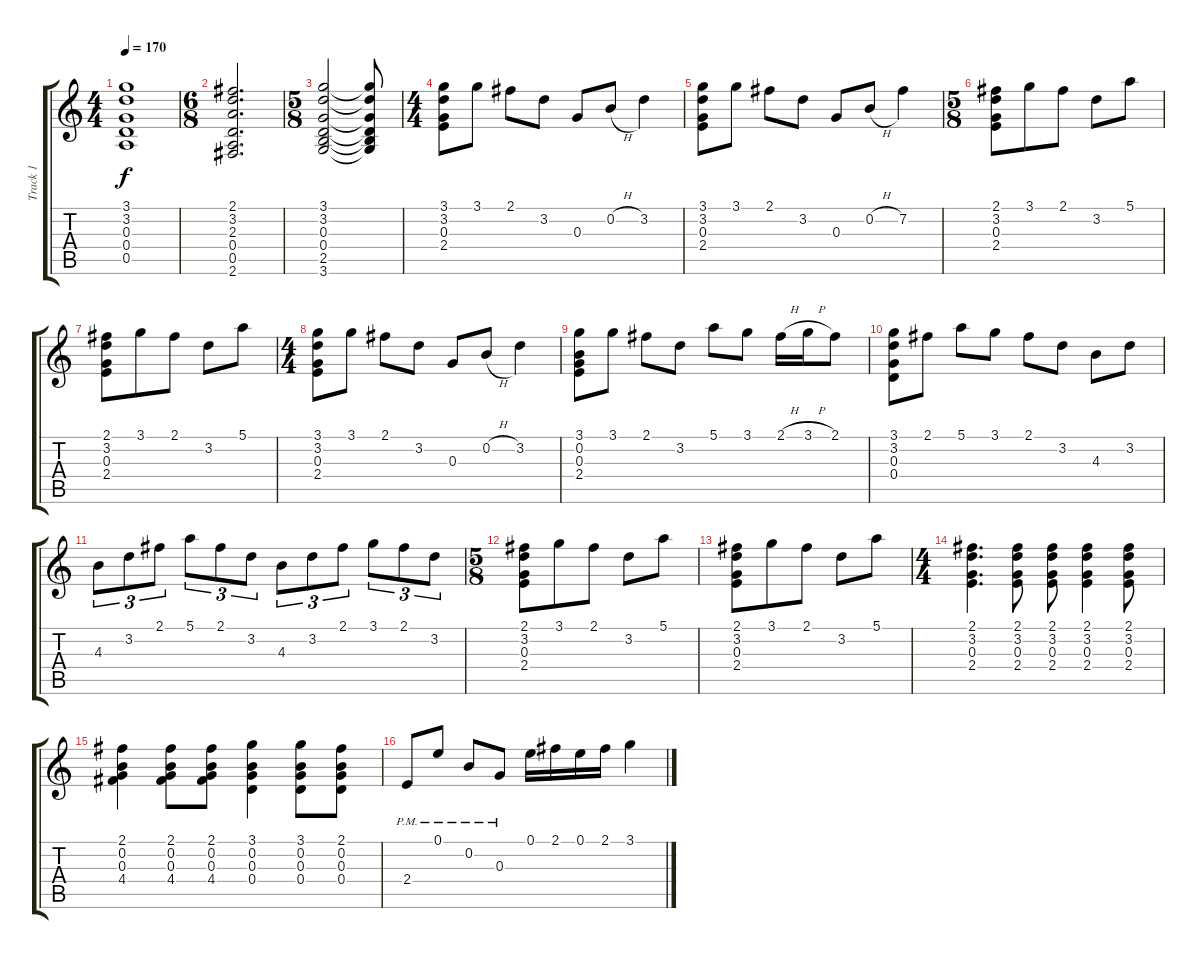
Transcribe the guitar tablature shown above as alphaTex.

\track ("Track 1" "Track 1") {instrument overdrivenguitar}
\staff {score tabs}
\tuning (E4 B3 G3 D3 A2 E2) {hide}
\ts (4 4)
\tempo 170
\clef g2
\ks c
(3.1 3.2 0.3 0.4 0.5).1{dy f} |
\ts (6 8)
(2.1 3.2 2.3 0.4 0.5 2.6).2{d} |
\ts (5 8)
(3.1 3.2 0.3 0.4 2.5 3.6).2 (3.1{t} 3.2{t} 0.3{t} 0.4{t} 2.5{t} 3.6{t}).8 |
\ts (4 4)
(3.1 3.2 0.3 2.4).8 3.1.8 2.1.8 3.2.8 0.3.8 0.2{h}.8 3.2.4 |
(3.1 3.2 0.3 2.4).8 3.1.8 2.1.8 3.2.8 0.3.8 0.2{h}.8 7.2.4 |
\ts (5 8)
(2.1 3.2 0.3 2.4).8 3.1.8 2.1.8 3.2.8 5.1.8 |
(2.1 3.2 0.3 2.4).8 3.1.8 2.1.8 3.2.8 5.1.8 |
\ts (4 4)
(3.1 3.2 0.3 2.4).8 3.1.8 2.1.8 3.2.8 0.3.8 0.2{h}.8 3.2.4 |
(3.1 0.2 0.3 2.4).8 3.1.8 2.1.8 3.2.8 5.1.8 3.1.8 2.1{h}.16 3.1{h}.16 2.1.8 |
(3.1 3.2 0.3 0.4).8 2.1.8 5.1.8 3.1.8 2.1.8 3.2.8 4.3.8 3.2.8 |
4.3.8{tu (3 2)} 3.2.8{tu (3 2)} 2.1.8{tu (3 2)} 5.1.8{tu (3 2)} 2.1.8{tu (3 2)} 3.2.8{tu (3 2)} 4.3.8{tu (3 2)} 3.2.8{tu (3 2)} 2.1.8{tu (3 2)} 3.1.8{tu (3 2)} 2.1.8{tu (3 2)} 3.2.8{tu (3 2)} |
\ts (5 8)
(2.1 3.2 0.3 2.4).8 3.1.8 2.1.8 3.2.8 5.1.8 |
(2.1 3.2 0.3 2.4).8 3.1.8 2.1.8 3.2.8 5.1.8 |
\ts (4 4)
(2.1 3.2 0.3 2.4).4{d} (2.1 3.2 0.3 2.4).8 (2.1 3.2 0.3 2.4).8 (2.1 3.2 0.3 2.4).4 (2.1 3.2 0.3 2.4).8 |
(2.1 0.2 0.3 4.4).4 (2.1 0.2 0.3 4.4).8 (2.1 0.2 0.3 4.4).8 (3.1 0.2 0.3 0.4).4 (3.1 0.2 0.3 0.4).8 (2.1 0.2 0.3 0.4).8 |
2.4{pm}.8 0.1{pm}.8 0.2{pm}.8 0.3{pm}.8 0.1.16 2.1.16 0.1.16 2.1.16 3.1.4
